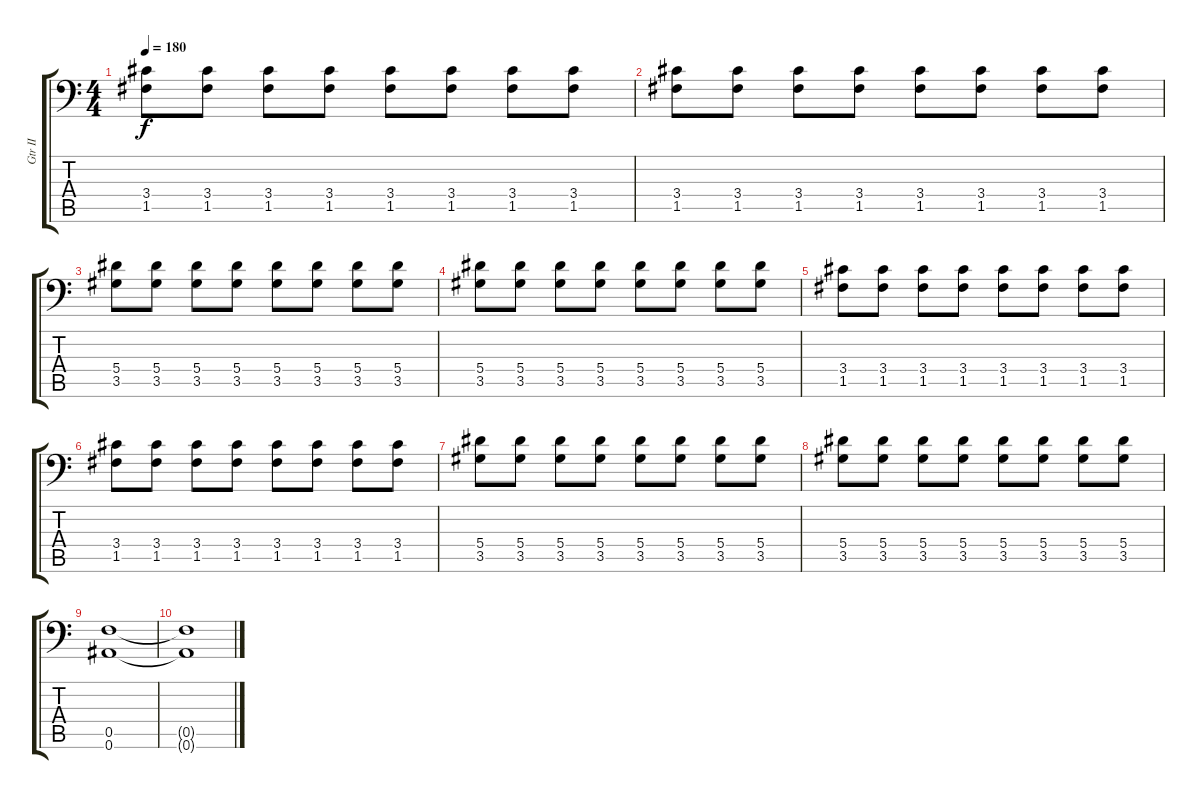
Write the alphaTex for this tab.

\track ("Gtr II" "Gtr II") {instrument distortionguitar}
\staff {score tabs}
\tuning (C4 G3 Eb3 Bb2 F2 Bb1) {hide}
\ts (4 4)
\tempo 180
\clef f4
\ks c
(3.4 1.5).8{dy f} (3.4 1.5).8 (3.4 1.5).8 (3.4 1.5).8 (3.4 1.5).8 (3.4 1.5).8 (3.4 1.5).8 (3.4 1.5).8 |
(3.4 1.5).8 (3.4 1.5).8 (3.4 1.5).8 (3.4 1.5).8 (3.4 1.5).8 (3.4 1.5).8 (3.4 1.5).8 (3.4 1.5).8 |
(5.4 3.5).8 (5.4 3.5).8 (5.4 3.5).8 (5.4 3.5).8 (5.4 3.5).8 (5.4 3.5).8 (5.4 3.5).8 (5.4 3.5).8 |
(5.4 3.5).8 (5.4 3.5).8 (5.4 3.5).8 (5.4 3.5).8 (5.4 3.5).8 (5.4 3.5).8 (5.4 3.5).8 (5.4 3.5).8 |
(3.4 1.5).8 (3.4 1.5).8 (3.4 1.5).8 (3.4 1.5).8 (3.4 1.5).8 (3.4 1.5).8 (3.4 1.5).8 (3.4 1.5).8 |
(3.4 1.5).8 (3.4 1.5).8 (3.4 1.5).8 (3.4 1.5).8 (3.4 1.5).8 (3.4 1.5).8 (3.4 1.5).8 (3.4 1.5).8 |
(5.4 3.5).8 (5.4 3.5).8 (5.4 3.5).8 (5.4 3.5).8 (5.4 3.5).8 (5.4 3.5).8 (5.4 3.5).8 (5.4 3.5).8 |
(5.4 3.5).8 (5.4 3.5).8 (5.4 3.5).8 (5.4 3.5).8 (5.4 3.5).8 (5.4 3.5).8 (5.4 3.5).8 (5.4 3.5).8 |
(0.5 0.6).1 |
(0.5{t} 0.6{t}).1
